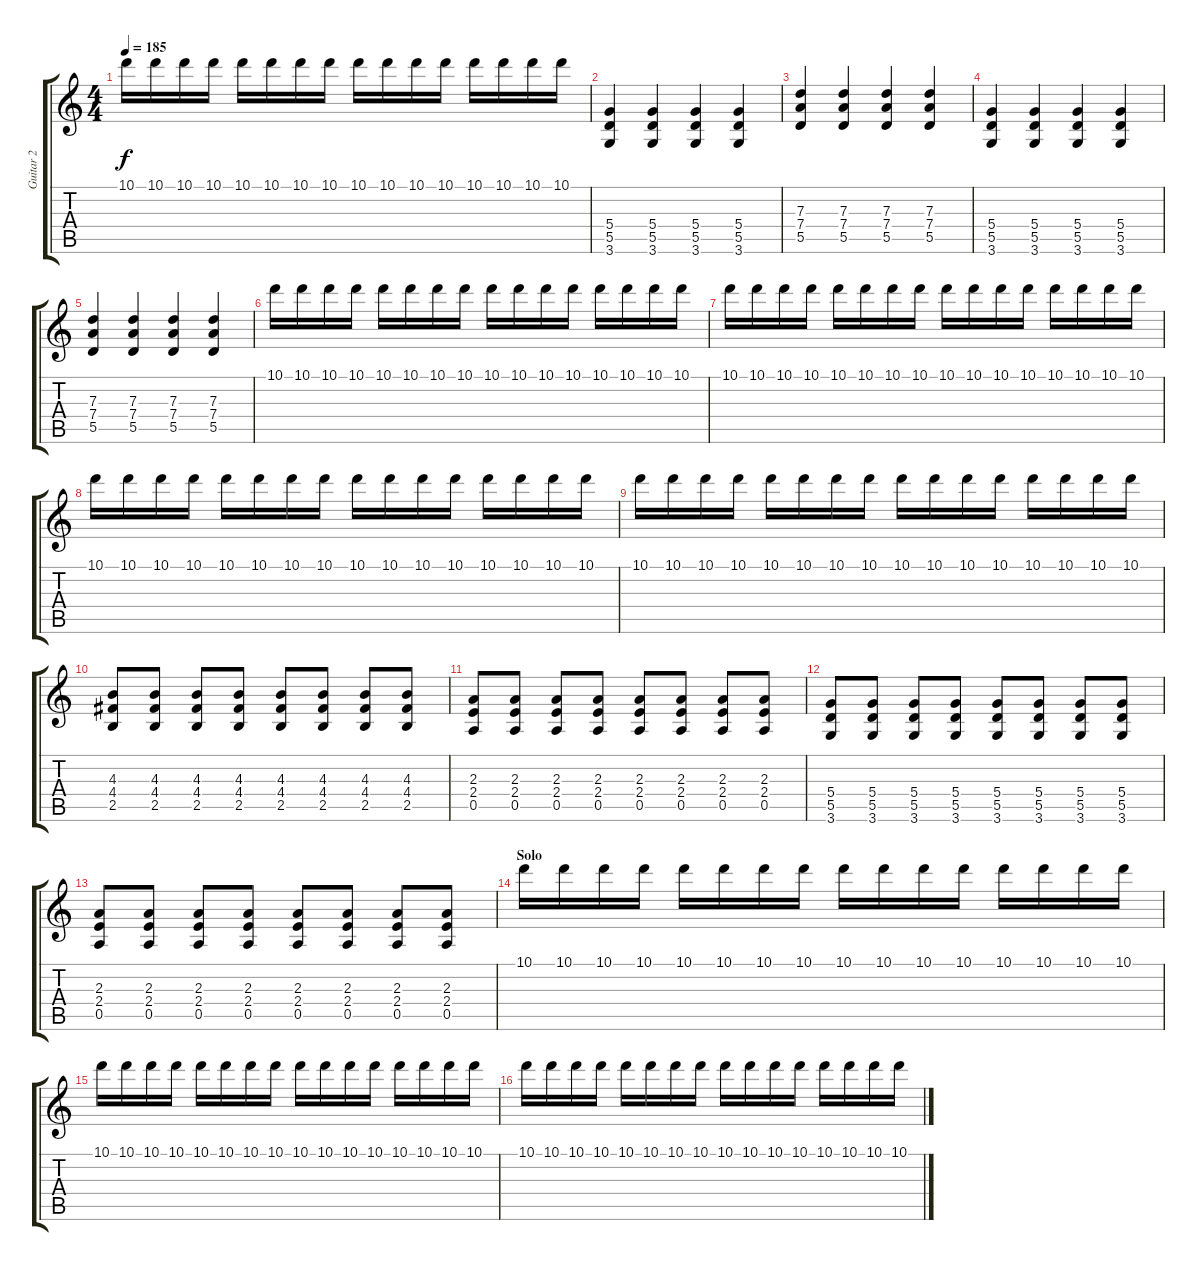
\track ("Guitar 2" "Guitar 2") {instrument distortionguitar}
\staff {score tabs}
\tuning (E4 B3 G3 D3 A2 E2) {hide}
\ts (4 4)
\tempo 185
\clef g2
\ks c
10.1.16{dy f} 10.1.16 10.1.16 10.1.16 10.1.16 10.1.16 10.1.16 10.1.16 10.1.16 10.1.16 10.1.16 10.1.16 10.1.16 10.1.16 10.1.16 10.1.16 |
(5.4 5.5 3.6).4 (5.4 5.5 3.6).4 (5.4 5.5 3.6).4 (5.4 5.5 3.6).4 |
(7.3 7.4 5.5).4 (7.3 7.4 5.5).4 (7.3 7.4 5.5).4 (7.3 7.4 5.5).4 |
(5.4 5.5 3.6).4 (5.4 5.5 3.6).4 (5.4 5.5 3.6).4 (5.4 5.5 3.6).4 |
(7.3 7.4 5.5).4 (7.3 7.4 5.5).4 (7.3 7.4 5.5).4 (7.3 7.4 5.5).4 |
10.1.16 10.1.16 10.1.16 10.1.16 10.1.16 10.1.16 10.1.16 10.1.16 10.1.16 10.1.16 10.1.16 10.1.16 10.1.16 10.1.16 10.1.16 10.1.16 |
10.1.16 10.1.16 10.1.16 10.1.16 10.1.16 10.1.16 10.1.16 10.1.16 10.1.16 10.1.16 10.1.16 10.1.16 10.1.16 10.1.16 10.1.16 10.1.16 |
10.1.16 10.1.16 10.1.16 10.1.16 10.1.16 10.1.16 10.1.16 10.1.16 10.1.16 10.1.16 10.1.16 10.1.16 10.1.16 10.1.16 10.1.16 10.1.16 |
10.1.16 10.1.16 10.1.16 10.1.16 10.1.16 10.1.16 10.1.16 10.1.16 10.1.16 10.1.16 10.1.16 10.1.16 10.1.16 10.1.16 10.1.16 10.1.16 |
(4.3 4.4 2.5).8 (4.3 4.4 2.5).8 (4.3 4.4 2.5).8 (4.3 4.4 2.5).8 (4.3 4.4 2.5).8 (4.3 4.4 2.5).8 (4.3 4.4 2.5).8 (4.3 4.4 2.5).8 |
(2.3 2.4 0.5).8 (2.3 2.4 0.5).8 (2.3 2.4 0.5).8 (2.3 2.4 0.5).8 (2.3 2.4 0.5).8 (2.3 2.4 0.5).8 (2.3 2.4 0.5).8 (2.3 2.4 0.5).8 |
(5.4 5.5 3.6).8 (5.4 5.5 3.6).8 (5.4 5.5 3.6).8 (5.4 5.5 3.6).8 (5.4 5.5 3.6).8 (5.4 5.5 3.6).8 (5.4 5.5 3.6).8 (5.4 5.5 3.6).8 |
(2.3 2.4 0.5).8 (2.3 2.4 0.5).8 (2.3 2.4 0.5).8 (2.3 2.4 0.5).8 (2.3 2.4 0.5).8 (2.3 2.4 0.5).8 (2.3 2.4 0.5).8 (2.3 2.4 0.5).8 |
\section ("" "Solo")
10.1.16 10.1.16 10.1.16 10.1.16 10.1.16 10.1.16 10.1.16 10.1.16 10.1.16 10.1.16 10.1.16 10.1.16 10.1.16 10.1.16 10.1.16 10.1.16 |
10.1.16 10.1.16 10.1.16 10.1.16 10.1.16 10.1.16 10.1.16 10.1.16 10.1.16 10.1.16 10.1.16 10.1.16 10.1.16 10.1.16 10.1.16 10.1.16 |
10.1.16 10.1.16 10.1.16 10.1.16 10.1.16 10.1.16 10.1.16 10.1.16 10.1.16 10.1.16 10.1.16 10.1.16 10.1.16 10.1.16 10.1.16 10.1.16
